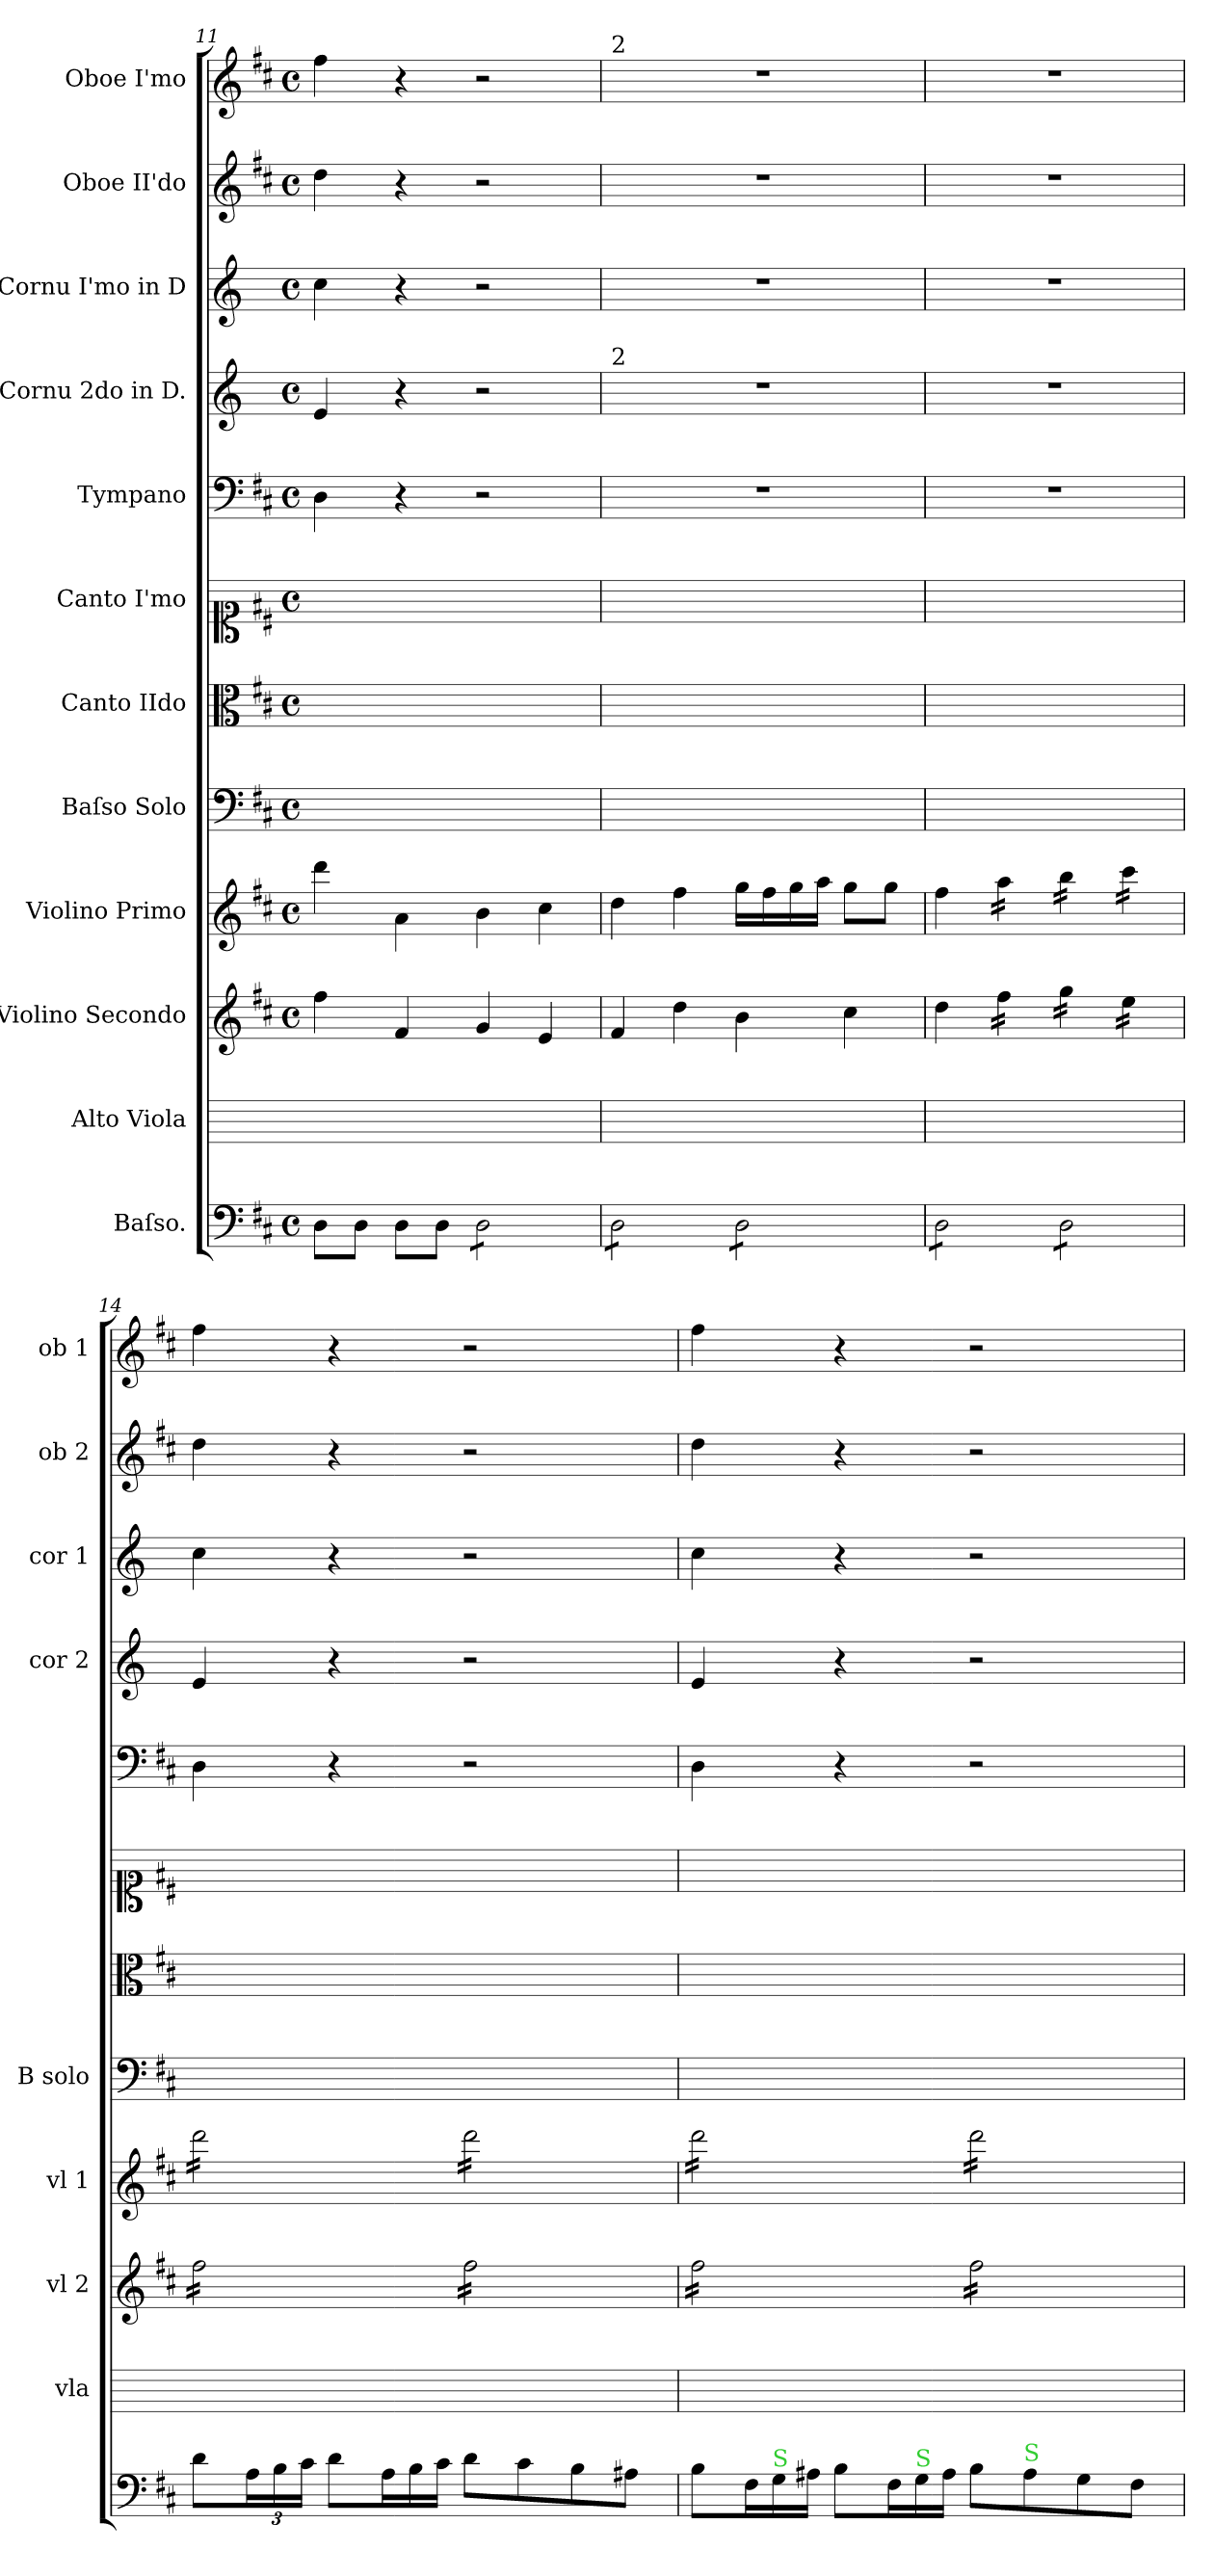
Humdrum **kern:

**kern	**dynam	**kern	**kern	**dynam	**kern	**dynam	**kern	**kern	**kern	**kern	**kern	**kern	**kern	**kern
*part12	*part12	*part11	*part10	*part10	*part9	*part9	*part8	*part7	*part6	*part5	*part4	*part3	*part2	*part1
*staff12	*staff12	*staff11	*staff10	*staff10	*staff9	*staff9	*staff8	*staff7	*staff6	*staff5	*staff4	*staff3	*staff2	*staff1
*I"Baſso.	*	*I"Alto Viola	*I"Violino Secondo	*	*I"Violino Primo	*	*I"Baſso Solo	*I"Canto IIdo	*I"Canto I'mo	*I"Tympano	*I"Cornu 2do in D.	*I"Cornu I'mo in D	*I"Oboe II'do	*I"Oboe I'mo
*	*	*I'vla	*I'vl 2	*	*I'vl 1	*	*I'B solo	*	*	*	*I'cor 2	*I'cor 1	*I'ob 2	*I'ob 1
*clefF4	*	*	*clefG2	*	*clefG2	*	*clefF4	*clefC3	*clefC1	*clefF4	*clefG2	*clefG2	*clefG2	*clefG2
*	*	*	*	*	*	*	*	*	*	*	*ITrd6c10	*ITrd6c10	*	*
*k[f#c#]	*	*	*k[f#c#]	*	*k[f#c#]	*	*k[f#c#]	*k[f#c#]	*k[f#c#]	*k[f#c#]	*k[f#c#]	*k[f#c#]	*k[f#c#]	*k[f#c#]
*D:	*	*	*D:	*	*D:	*	*D:	*D:	*D:	*D:	*	*	*D:	*D:
*M4/4	*	*	*M4/4	*	*M4/4	*	*M4/4	*M4/4	*M4/4	*M4/4	*M4/4	*M4/4	*M4/4	*M4/4
*met(c)	*	*	*met(c)	*	*met(c)	*	*met(c)	*met(c)	*met(c)	*met(c)	*met(c)	*met(c)	*met(c)	*met(c)
=11	=11	=11	=11	=11	=11	=11	=11	=11	=11	=11	=11	=11	=11	=11
8D\L	.	1ryy	4ff#\	.	4ddd\	.	1ryy	1ryy	1ryy	4D\	4F#/	4d\	4dd\	4ff#\
8D\J	.	.	.	.	.	.	.	.	.	.	.	.	.	.
!	!LO:DY:b	!	!	!	!	!LO:DY:rj	!	!	!	!	!	!	!	!
8D\L	p&colon;	.	4f#/	p&colon;	4a\	p&colon;	.	.	.	4r	4r	4r	4r	4r
8D\J	.	.	.	.	.	.	.	.	.	.	.	.	.	.
*tremolo	*	*	*	*	*	*	*	*	*	*	*	*	*	*
8D\L	.	.	4g/	.	4b\	.	.	.	.	2r	2r	2r	2r	2r
8D\	.	.	.	.	.	.	.	.	.	.	.	.	.	.
8D\	.	.	4e/	.	4cc#\	.	.	.	.	.	.	.	.	.
8D\J	.	.	.	.	.	.	.	.	.	.	.	.	.	.
=12	=12	=12	=12	=12	=12	=12	=12	=12	=12	=12	=12	=12	=12	=12
!	!	!	!	!	!	!	!	!	!	!	!	!	!	!LO:TX:a:t=2
!	!	!	!	!	!	!	!	!	!	!	!LO:TX:a:t=2	!	!	!
8D\L	.	1ryy	4f#/	.	4dd\	.	1ryy	1ryy	1ryy	1r	1r	1r	1r	1r
8D\	.	.	.	.	.	.	.	.	.	.	.	.	.	.
8D\	.	.	4dd\	.	4ff#\	.	.	.	.	.	.	.	.	.
8D\J	.	.	.	.	.	.	.	.	.	.	.	.	.	.
8D\L	.	.	4b\	.	16gg\LL	.	.	.	.	.	.	.	.	.
.	.	.	.	.	16ff#\	.	.	.	.	.	.	.	.	.
8D\	.	.	.	.	16gg\	.	.	.	.	.	.	.	.	.
.	.	.	.	.	16aa\JJ	.	.	.	.	.	.	.	.	.
8D\	.	.	4cc#\	.	8gg\L	.	.	.	.	.	.	.	.	.
8D\J	.	.	.	.	8gg\J	.	.	.	.	.	.	.	.	.
=13	=13	=13	=13	=13	=13	=13	=13	=13	=13	=13	=13	=13	=13	=13
8D\L	.	1ryy	4dd\	.	4ff#\	.	1ryy	1ryy	1ryy	1r	1r	1r	1r	1r
8D\	.	.	.	.	.	.	.	.	.	.	.	.	.	.
*	*	*	*tremolo	*	*	*	*	*	*	*	*	*	*	*
*	*	*	*	*	*tremolo	*	*	*	*	*	*	*	*	*
8D\	.	.	16ff#\LL	.	16aa\LL	.	.	.	.	.	.	.	.	.
.	.	.	16ff#\	.	16aa\	.	.	.	.	.	.	.	.	.
8D\J	.	.	16ff#\	.	16aa\	.	.	.	.	.	.	.	.	.
.	.	.	16ff#\JJ	.	16aa\JJ	.	.	.	.	.	.	.	.	.
8D\L	.	.	16gg\LL	.	16bb\LL	.	.	.	.	.	.	.	.	.
.	.	.	16gg\	.	16bb\	.	.	.	.	.	.	.	.	.
8D\	.	.	16gg\	.	16bb\	.	.	.	.	.	.	.	.	.
.	.	.	16gg\JJ	.	16bb\JJ	.	.	.	.	.	.	.	.	.
8D\	.	.	16ee\LL	.	16ccc#\LL	.	.	.	.	.	.	.	.	.
.	.	.	16ee\	.	16ccc#\	.	.	.	.	.	.	.	.	.
8D\J	.	.	16ee\	.	16ccc#\	.	.	.	.	.	.	.	.	.
*Xtremolo	*	*	*	*	*	*	*	*	*	*	*	*	*	*
.	.	.	16ee\JJ	.	16ccc#\JJ	.	.	.	.	.	.	.	.	.
=14	=14	=14	=14	=14	=14	=14	=14	=14	=14	=14	=14	=14	=14	=14
8d\L	.	1ryy	16ff#\LL	for	16ddd\LL	f&colon;	1ryy	1ryy	1ryy	4D\	4F#/	4d\	4dd\	4ff#\
.	.	.	16ff#\	.	16ddd\	.	.	.	.	.	.	.	.	.
!	!LO:DY:b	!	!	!	!	!	!	!	!	!	!	!	!	!
24A\L	f&colon;	.	16ff#\	.	16ddd\	.	.	.	.	.	.	.	.	.
24B\	.	.	.	.	.	.	.	.	.	.	.	.	.	.
.	.	.	16ff#\	.	16ddd\	.	.	.	.	.	.	.	.	.
24c#\JJ	.	.	.	.	.	.	.	.	.	.	.	.	.	.
8d\L	.	.	16ff#\	.	16ddd\	.	.	.	.	4r	4r	4r	4r	4r
.	.	.	16ff#\	.	16ddd\	.	.	.	.	.	.	.	.	.
*Xtuplet	*	*	*	*	*	*	*	*	*	*	*	*	*	*
24A\L	.	.	16ff#\	.	16ddd\	.	.	.	.	.	.	.	.	.
24B\	.	.	.	.	.	.	.	.	.	.	.	.	.	.
.	.	.	16ff#\JJ	.	16ddd\JJ	.	.	.	.	.	.	.	.	.
24c#\JJ	.	.	.	.	.	.	.	.	.	.	.	.	.	.
8d\L	.	.	16ff#\LL	.	16ddd\LL	.	.	.	.	2r	2r	2r	2r	2r
.	.	.	16ff#\	.	16ddd\	.	.	.	.	.	.	.	.	.
8c#\	.	.	16ff#\	.	16ddd\	.	.	.	.	.	.	.	.	.
.	.	.	16ff#\	.	16ddd\	.	.	.	.	.	.	.	.	.
8B\	.	.	16ff#\	.	16ddd\	.	.	.	.	.	.	.	.	.
.	.	.	16ff#\	.	16ddd\	.	.	.	.	.	.	.	.	.
8A#X\J	.	.	16ff#\	.	16ddd\	.	.	.	.	.	.	.	.	.
.	.	.	16ff#\JJ	.	16ddd\JJ	.	.	.	.	.	.	.	.	.
=15	=15	=15	=15	=15	=15	=15	=15	=15	=15	=15	=15	=15	=15	=15
8B\L	.	1ryy	16ff#\LL	.	16ddd\LL	.	1ryy	1ryy	1ryy	4D\	4F#/	4d\	4dd\	4ff#\
.	.	.	16ff#\	.	16ddd\	.	.	.	.	.	.	.	.	.
24F#\L	.	.	16ff#\	.	16ddd\	.	.	.	.	.	.	.	.	.
!LO:TX:a:color=limegreen:t=S	!	!	!	!	!	!	!	!	!	!	!	!	!	!
24G\	.	.	.	.	.	.	.	.	.	.	.	.	.	.
.	.	.	16ff#\	.	16ddd\	.	.	.	.	.	.	.	.	.
24A#X\JJ	.	.	.	.	.	.	.	.	.	.	.	.	.	.
8B\L	.	.	16ff#\	.	16ddd\	.	.	.	.	4r	4r	4r	4r	4r
.	.	.	16ff#\	.	16ddd\	.	.	.	.	.	.	.	.	.
24F#\L	.	.	16ff#\	.	16ddd\	.	.	.	.	.	.	.	.	.
!LO:TX:a:color=limegreen:t=S	!	!	!	!	!	!	!	!	!	!	!	!	!	!
24G\	.	.	.	.	.	.	.	.	.	.	.	.	.	.
.	.	.	16ff#\JJ	.	16ddd\JJ	.	.	.	.	.	.	.	.	.
24A#\JJ	.	.	.	.	.	.	.	.	.	.	.	.	.	.
8B\L	.	.	16ff#\LL	.	16ddd\LL	.	.	.	.	2r	2r	2r	2r	2r
.	.	.	16ff#\	.	16ddd\	.	.	.	.	.	.	.	.	.
!LO:TX:a:color=limegreen:t=S	!	!	!	!	!	!	!	!	!	!	!	!	!	!
8A#\	.	.	16ff#\	.	16ddd\	.	.	.	.	.	.	.	.	.
.	.	.	16ff#\	.	16ddd\	.	.	.	.	.	.	.	.	.
8G\	.	.	16ff#\	.	16ddd\	.	.	.	.	.	.	.	.	.
.	.	.	16ff#\	.	16ddd\	.	.	.	.	.	.	.	.	.
8F#\J	.	.	16ff#\	.	16ddd\	.	.	.	.	.	.	.	.	.
.	.	.	16ff#\JJ	.	16ddd\JJ	.	.	.	.	.	.	.	.	.
*	*	*	*	*	*Xtremolo	*	*	*	*	*	*	*	*	*
*	*	*	*Xtremolo	*	*	*	*	*	*	*	*	*	*	*
=	=	=	=	=	=	=	=	=	=	=	=	=	=	=
*-	*-	*-	*-	*-	*-	*-	*-	*-	*-	*-	*-	*-	*-	*-
